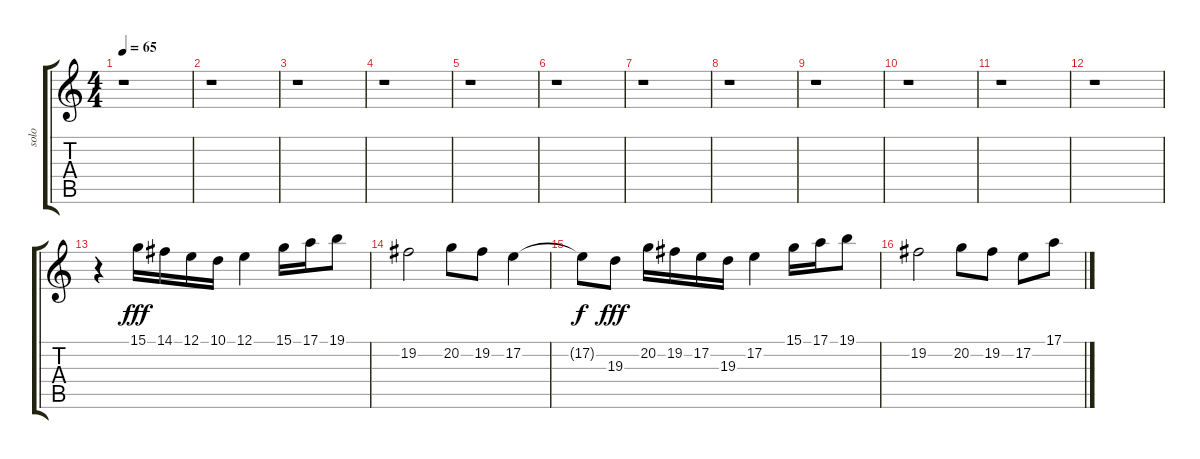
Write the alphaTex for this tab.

\track ("solo" "solo") {instrument tremolostrings}
\staff {score tabs}
\tuning (E4 B3 G3 D3 A2 E2) {hide}
\ts (4 4)
\tempo 65
\clef g2
\ks c
r.1{dy fff} |
r.1 |
r.1 |
r.1 |
r.1 |
r.1 |
r.1 |
r.1 |
r.1 |
r.1 |
r.1 |
r.1 |
r.4 15.1.16 14.1.16 12.1.16 10.1.16 12.1.4 15.1.16 17.1.16 19.1.8 |
19.2.2 20.2.8 19.2.8 17.2.4 |
17.2{t}.8{dy f} 19.3.8{dy fff} 20.2.16 19.2.16 17.2.16 19.3.16 17.2.4 15.1.16 17.1.16 19.1.8 |
19.2.2 20.2.8 19.2.8 17.2.8 17.1.8
